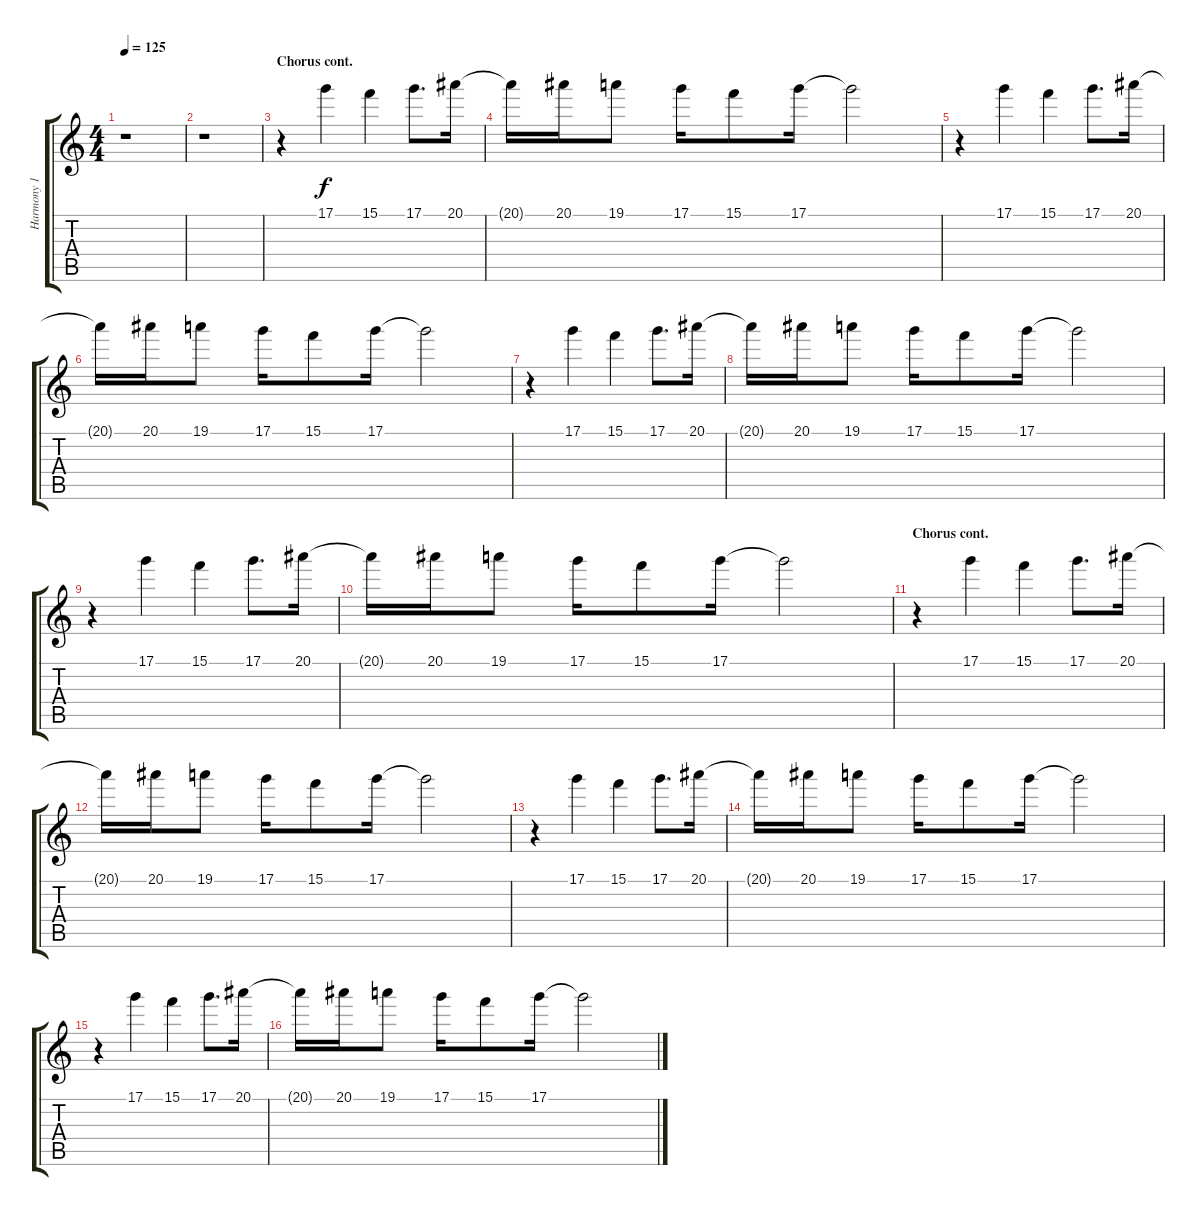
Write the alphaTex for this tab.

\track ("Harmony 1" "Harmony 1") {instrument overdrivenguitar}
\staff {score tabs}
\tuning (D4 A3 F3 C3 G2 C2) {hide}
\ts (4 4)
\tempo 125
\clef g2
\ks aminor
r.1{dy f} |
r.1 |
\section ("" "Chorus cont.")
r.4 17.1.4 15.1.4 17.1.8{d} 20.1.16 |
20.1{t}.16 20.1.16 19.1.8 17.1.16 15.1.8 17.1.16 17.1{t}.2 |
r.4 17.1.4 15.1.4 17.1.8{d} 20.1.16 |
20.1{t}.16 20.1.16 19.1.8 17.1.16 15.1.8 17.1.16 17.1{t}.2 |
r.4 17.1.4 15.1.4 17.1.8{d} 20.1.16 |
20.1{t}.16 20.1.16 19.1.8 17.1.16 15.1.8 17.1.16 17.1{t}.2 |
r.4 17.1.4 15.1.4 17.1.8{d} 20.1.16 |
20.1{t}.16 20.1.16 19.1.8 17.1.16 15.1.8 17.1.16 17.1{t}.2 |
\section ("" "Chorus cont.")
r.4 17.1.4 15.1.4 17.1.8{d} 20.1.16 |
20.1{t}.16 20.1.16 19.1.8 17.1.16 15.1.8 17.1.16 17.1{t}.2 |
r.4 17.1.4 15.1.4 17.1.8{d} 20.1.16 |
20.1{t}.16 20.1.16 19.1.8 17.1.16 15.1.8 17.1.16 17.1{t}.2 |
r.4 17.1.4 15.1.4 17.1.8{d} 20.1.16 |
20.1{t}.16 20.1.16 19.1.8 17.1.16 15.1.8 17.1.16 17.1{t}.2
